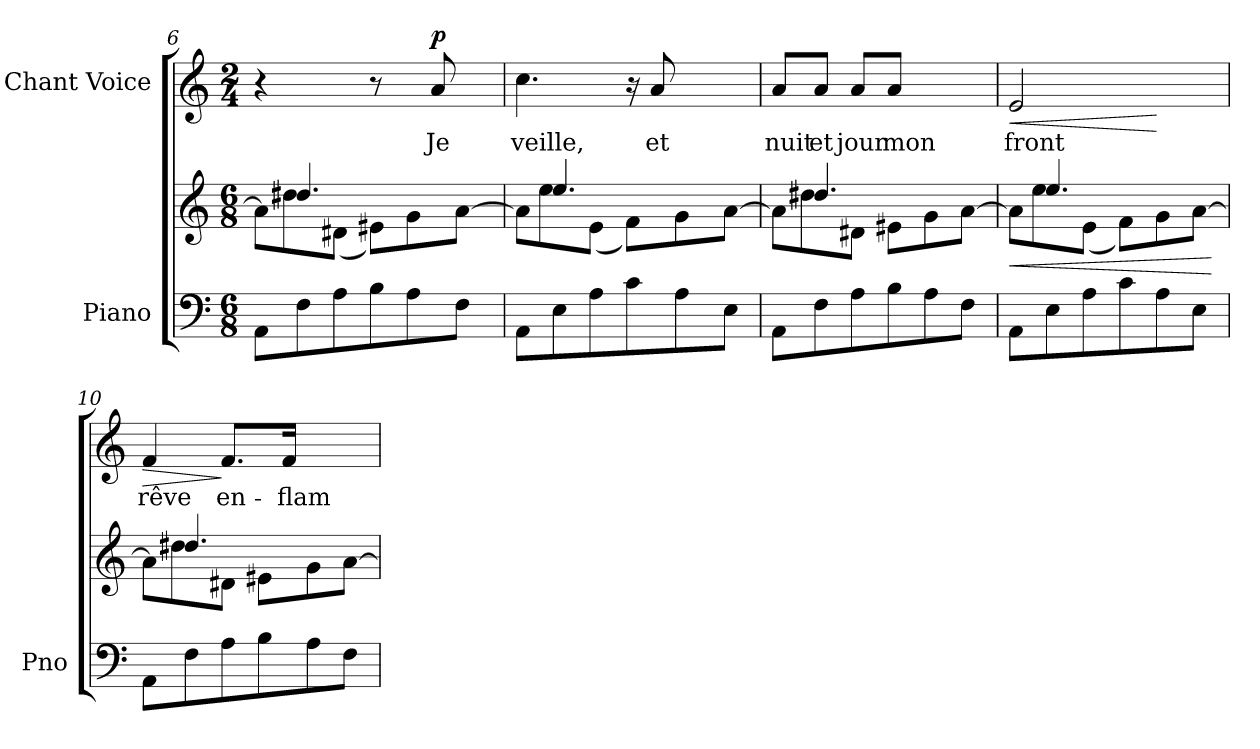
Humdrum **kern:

**kern	**kern	**dynam	**kern	**text	**dynam
*part2	*part2	*part2	*part1	*part1	*part1
*staff3	*staff2	*staff2/3	*staff1	*staff1	*staff1
*I"Piano	*	*	*I"Chant Voice	*	*
*I'Pno	*	*	*	*	*
!!LO:LB:g=z
*clefF4	*clefG2	*	*clefG2	*	*
*k[]	*k[]	*	*k[]	*	*
*M6/8	*M6/8	*	*M2/4	*	*
=6	=6	=6	=6	=6	=6
*	*^	*	*	*	*
!	!	!	!	!LO:N:vis=4	!	!
8AA\L	8ryy	8a\L]	.	4.r	.	.
!	!	!LO:N:head=solid	!	!	!	!
8F\	4.dd#X/	8dd#\	.	.	.	.
8A\	.	(>8d#X\J	.	.	.	.
8B\	.	8e#X\L)	.	8r	.	.
8A\	8ryy	8g\	.	16ryy	.	.
!	!	!	!	!	!LO:LY:b	!LO:DY:a
.	.	.	.	8a/	Je	p
8F\J	8ryy	[8a\J	.	.	.	.
.	.	.	.	16ryy	.	.
=7	=7	=7	=7	=7	=7	=7
!	!	!	!	!	!LO:LY:b	!
8AA\L	8ryy	8a\L]	.	4.cc\	veille,	.
!	!	!LO:N:head=solid	!	!	!	!
8E\	4.ee/	8ee\	.	.	.	.
8A\	.	(>8e\J	.	.	.	.
8c\	.	8f\L)	.	16r	.	.
!	!	!	!	!	!LO:LY:b	!
.	.	.	.	8a/	et	.
8A\	8ryy	8g\	.	.	.	.
.	.	.	.	8.ryy	.	.
8E\J	8ryy	[8a\J	.	.	.	.
=8	=8	=8	=8	=8	=8	=8
!	!	!	!	!	!LO:LY:b	!
8AA\L	8ryy	8a\L]	.	8a/L	nuit	.
!	!	!LO:N:head=solid	!	!	!LO:LY:b	!
8F\	4.dd#X/	8dd#\	.	8a/J	et	.
!	!	!	!	!	!LO:LY:b	!
8A\	.	8d#X\J	.	8a/L	jour	.
!	!	!	!	!	!LO:LY:b	!
8B\	.	8e#X\L	.	8a/J	mon	.
8A\	8ryy	8g\	.	4ryy	.	.
8F\J	8ryy	[8a\J	.	.	.	.
=9	=9	=9	=9	=9	=9	=9
!	!	!	!LO:HP:b	!	!LO:LY:b	!LO:HP:b
8AA\L	8ryy	8a\L]	<	2e/	front	<
!	!	!LO:N:head=solid	!	!	!	!
8E\	4.ee/	8ee\	.	.	.	.
8A\	.	(>8e\J	.	.	.	.
8c\	.	8f\L)	.	.	.	.
8A\	8ryy	8g\	.	4ryy	.	[
8E\J	8ryy	[8a\J	.	.	.	.
*	*v	*v	*	*	*	*
.	.	[	.	.	.
=10	=10	=10	=10	=10	=10
*	*^	*	*	*	*
!	!	!	!	!	!LO:LY:b	!LO:HP:b
8AA\L	8ryy	8a\L]	.	4f/	rêve	>
!	!	!LO:N:head=solid	!	!	!	!
8F\	4.dd#X/	8dd#\	.	.	.	.
!	!	!	!	!	!LO:LY:b	!
8A\	.	8d#X\J	.	8.f/L	en-	]
8B\	.	8e#X\L	.	.	.	.
!	!	!	!	!	!LO:LY:b	!
.	.	.	.	16f/Jk	-flam-	.
8A\	8ryy	8g\	.	4ryy	.	.
8F\J	8ryy	[8a\J	.	.	.	.
*	*v	*v	*	*	*	*
=	=	=	=	=	=
*-	*-	*-	*-	*-	*-
